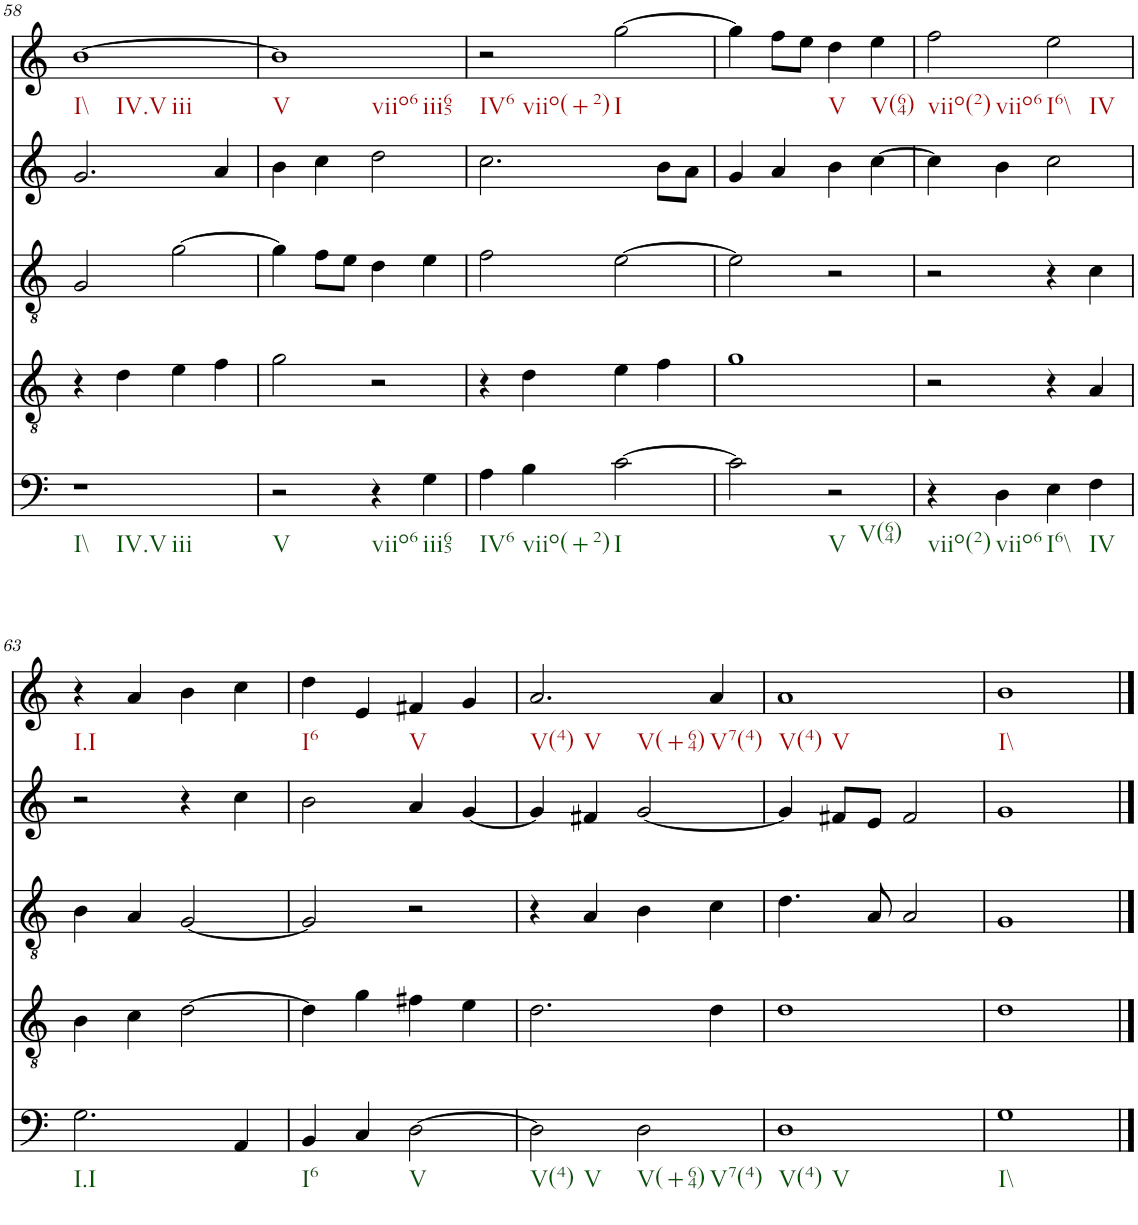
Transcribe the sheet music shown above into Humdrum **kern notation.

**kern	**kern	**kern	**kern	**kern
*part5	*part4	*part3	*part2	*part1
*staff5	*staff4	*staff3	*staff2	*staff1
*I"vox	*I"vox	*I"vox	*I"vox	*I"vox
!!LO:PB:g=z
*clefF4	*clefGv2	*clefGv2	*clefG2	*clefG2
*k[]	*k[]	*k[]	*k[]	*k[]
*M4/4	*M4/4	*M4/4	*M4/4	*M4/4
=58	=58	=58	=58	=58
1r	4r	2G/	2.g/	[1b
.	4d\	.	.	.
.	4e\	[2g\	.	.
.	4f\	.	4a/	.
=59	=59	=59	=59	=59
2r	2g\	4g\]	4b\	1b]
.	.	8f\L	4cc\	.
.	.	8e\J	.	.
4r	2r	4d\	2dd\	.
4G\	.	4e\	.	.
=60	=60	=60	=60	=60
4A\	4r	2f\	2.cc\	2r
4B\	4d\	.	.	.
[2c\	4e\	[2e\	.	[2gg\
.	4f\	.	8b\L	.
.	.	.	8a\J	.
=61	=61	=61	=61	=61
2c\]	1g	2e\]	4g/	4gg\]
.	.	.	4a/	8ff\L
.	.	.	.	8ee\J
2r	.	2r	4b\	4dd\
.	.	.	[4cc\	4ee\
=62	=62	=62	=62	=62
4r	2r	2r	4cc\]	2ff\
4D\	.	.	4b\	.
4E\	4r	4r	2cc\	2ee\
4F\	4A/	4c\	.	.
!!LO:LB:g=z
=63	=63	=63	=63	=63
2.G\	4B\	4B\	2r	4r
.	4c\	4A/	.	4a/
.	[2d\	[2G/	4r	4b\
4AA/	.	.	4cc\	4cc\
=64	=64	=64	=64	=64
4BB/	4d\]	2G/]	2b\	4dd\
4C/	4g\	.	.	4e/
[2D\	4f#X\	2r	4a/	4f#X/
.	4e\	.	[4g/	4g/
=65	=65	=65	=65	=65
2D\]	2.d\	4r	4g/]	2.a/
.	.	4A/	4f#X/	.
2D\	.	4B\	[2g/	.
.	4d\	4c\	.	4a/
=66	=66	=66	=66	=66
1D	1d	4.d\	4g/]	1a
.	.	.	8f#X/L	.
.	.	8A/	8e/J	.
.	.	2A/	2f#/	.
=67	=67	=67	=67	=67
1G	1d	1G	1g	1b
==	==	==	==	==
*-	*-	*-	*-	*-
